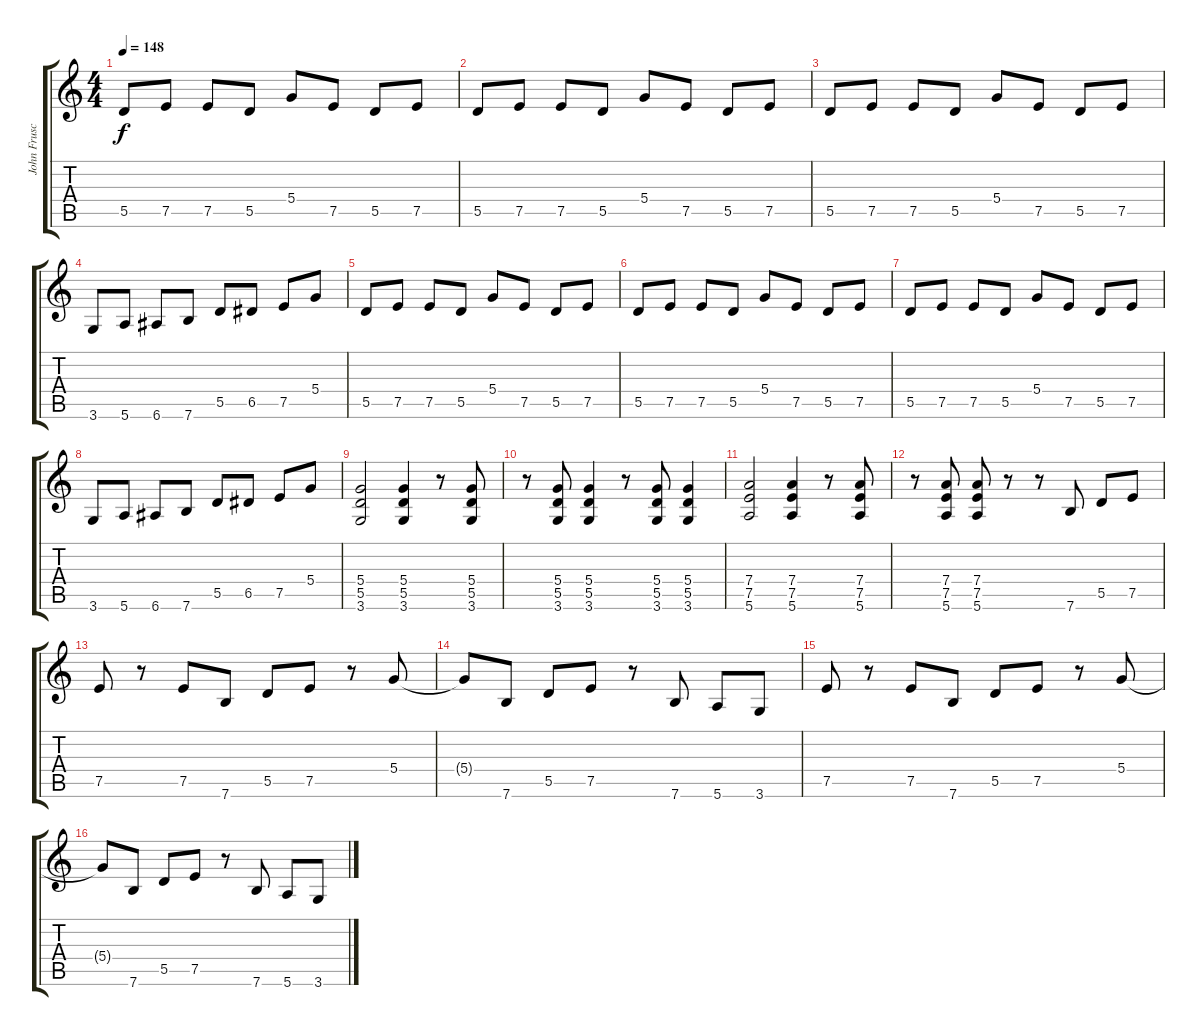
\track ("John Frusciante" "John Frusc") {instrument distortionguitar}
\staff {score tabs}
\tuning (E4 B3 G3 D3 A2 E2) {hide}
\ts (4 4)
\tempo 148
\clef g2
\ks c
5.5.8{dy f} 7.5.8 7.5.8 5.5.8 5.4.8 7.5.8 5.5.8 7.5.8 |
5.5.8 7.5.8 7.5.8 5.5.8 5.4.8 7.5.8 5.5.8 7.5.8 |
5.5.8 7.5.8 7.5.8 5.5.8 5.4.8 7.5.8 5.5.8 7.5.8 |
3.6.8 5.6.8 6.6.8 7.6.8 5.5.8 6.5.8 7.5.8 5.4.8 |
5.5.8 7.5.8 7.5.8 5.5.8 5.4.8 7.5.8 5.5.8 7.5.8 |
5.5.8 7.5.8 7.5.8 5.5.8 5.4.8 7.5.8 5.5.8 7.5.8 |
5.5.8 7.5.8 7.5.8 5.5.8 5.4.8 7.5.8 5.5.8 7.5.8 |
3.6.8 5.6.8 6.6.8 7.6.8 5.5.8 6.5.8 7.5.8 5.4.8 |
(5.4 5.5 3.6).2 (5.4 5.5 3.6).4 r.8 (5.4 5.5 3.6).8 |
r.8 (5.4 5.5 3.6).8 (5.4 5.5 3.6).4 r.8 (5.4 5.5 3.6).8 (5.4 5.5 3.6).4 |
(7.4 7.5 5.6).2 (7.4 7.5 5.6).4 r.8 (7.4 7.5 5.6).8 |
r.8 (7.4 7.5 5.6).8 (7.4 7.5 5.6).8 r.8 r.8 7.6.8 5.5.8 7.5.8 |
7.5.8 r.8 7.5.8 7.6.8 5.5.8 7.5.8 r.8 5.4.8 |
5.4{t}.8 7.6.8 5.5.8 7.5.8 r.8 7.6.8 5.6.8 3.6.8 |
7.5.8 r.8 7.5.8 7.6.8 5.5.8 7.5.8 r.8 5.4.8 |
5.4{t}.8 7.6.8 5.5.8 7.5.8 r.8 7.6.8 5.6.8 3.6.8
